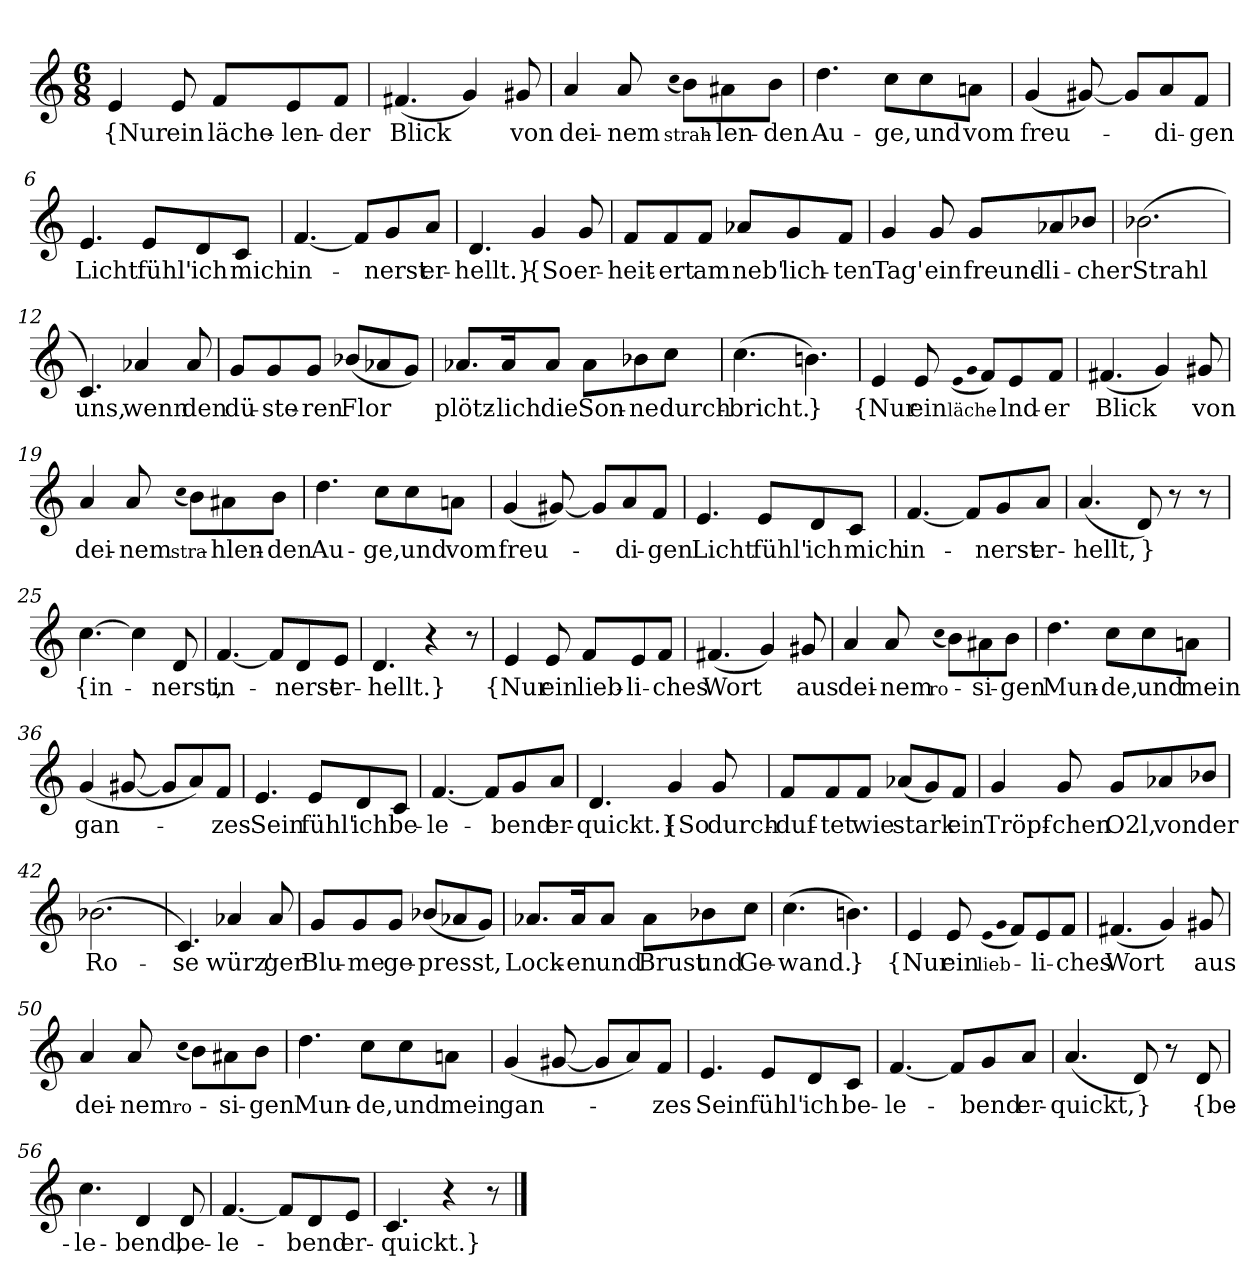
**kern	**text
*part1	*part1
*staff1	*staff1
*clefG2	*
*k[]	*
*M6/8	*
=1	=1
4e	{Nur
8e	ein
8f/L	läche-
8e/	-len-
8f/J	-der
=2	=2
(4.f#X	Blick
4g)	.
8g#X	von
=3	=3
4a	dei-
8a	-nem
(qcc	strah-
8b\L)	.
8a#X\	-len-
8b\J	-den
=4	=4
4.dd	Au-
8cc\L	-ge,
8cc\	und
8an\J	vom
=5	=5
(4g	freu-
[8g#X)	.
8g#/L]	.
8a/	-di-
8f/J	-gen
=6	=6
4.e	Licht
8e/L	fühl'
8d/	ich
8c/J	mich
=7	=7
[4.f	in-
8f/L]	.
8g/	-nerst
8a/J	er-
=8	=8
4.d	hellt.}
4g	{So
8g	er-
=9	=9
8f/L	-heit-
8f/	-ert
8f/J	am
8a-X/L	neb'
8g/	lich-
8f/J	-ten
=10	=10
4g	Tag'
8g	ein
8g/L	freund-
8a-X/	-li-
8b-X/J	-cher
=11	=11
(2.b-X	Strahl
=12	=12
4.c)	uns,
4a-X	wenn
8a-	den
=13	=13
8g/L	dü-
8g/	-ste-
8g/J	-ren
(8b-X/L	Flor
8a-X/	.
8g/J)	.
=14	=14
8.a-X/L	plötz-
16a-/K	lich
8a-/J	die
8a-\L	Son-
8b-X\	-ne
8cc\J	durch-
=15	=15
(4.cc	bricht.
4.bn)	}
=17	=17
4e	{Nur
8e	ein
(qe	läche-
qg	.
8f/L)	.
8e/	-lnd-
8f/J	-er
=18	=18
(4.f#X	Blick
4g)	.
8g#X	von
=19	=19
4a	dei-
8a	-nem
(qcc	stra-
8b\L)	.
8a#X\	-hlen-
8b\J	-den
=20	=20
4.dd	Au-
8cc\L	-ge,
8cc\	und
8an\J	vom
=21	=21
(4g	freu-
[8g#X)	.
8g#/L]	.
8a/	-di-
8f/J	-gen
=22	=22
4.e	Licht
8e/L	fühl'
8d/	ich
8c/J	mich
=23	=23
[4.f	in-
8f/L]	.
8g/	-nerst
8a/J	er-
=24	=24
(4.a	hellt,
8d)	}
8r	.
8r	.
=25	=25
[4.cc	{in-
4cc]	.
8d	-nerst,
=26	=26
[4.f	in-
8f/L]	.
8d/	-nerst
8e/J	er-
=27	=27
4.d	-hellt.}
4r	.
8r	.
=32	=32
4e	{Nur
8e	ein
8f/L	lieb-
8e/	-li-
8f/J	-ches
=33	=33
(4.f#X	Wort
4g)	.
8g#X	aus
=34	=34
4a	dei-
8a	-nem
(qcc	ro-
8b\L)	.
8a#X\	-si-
8b\J	-gen
=35	=35
4.dd	Mun-
8cc\L	-de,
8cc\	und
8an\J	mein
=36	=36
(4g	gan-
[8g#X	.
8g#/L]	.
8a/)	.
8f/J	-zes
=37	=37
4.e	Sein
8e/L	fühl'
8d/	ich
8c/J	be-
=38	=38
[4.f	-le-
8f/L]	.
8g/	-bend
8a/J	er-
=39	=39
4.d	-quickt.}
4g	{So
8g	durch-
=40	=40
8f/L	duf-
8f/	-tet
8f/J	wie
(8a-X/L	stark
8g/)	.
8f/J	ein
=41	=41
4g	Tröpf-
8g	-chen
8g/L	O2l,
8a-X/	von
8b-X/J	der
=42	=42
(2.b-X	Ro-
=43	=43
4.c)	-se
4a-X	würz'
8a-	ger
=44	=44
8g/L	Blu-
8g/	-me
8g/J	ge-
(8b-X/L	presst,
8a-X/	.
8g/J)	.
=45	=45
8.a-X/L	Lock-
16a-/K	-en
8a-/J	und
8a-\L	Brust
8b-X\	und
8cc\J	Ge-
=46	=46
(4.cc	-wand.
4.bn)	}
=48	=48
4e	{Nur
8e	ein
(qe	lieb-
qg	.
8f/L)	.
8e/	-li-
8f/J	-ches
=49	=49
(4.f#X	Wort
4g)	.
8g#X	aus
=50	=50
4a	dei-
8a	-nem
(qcc	ro-
8b\L)	.
8a#X\	-si-
8b\J	-gen
=51	=51
4.dd	Mun-
8cc\L	-de,
8cc\	und
8an\J	mein
=52	=52
(4g	gan-
[8g#X	.
8g#/L]	.
8a/)	.
8f/J	-zes
=53	=53
4.e	Sein
8e/L	fühl'
8d/	ich
8c/J	be-
=54	=54
[4.f	-le-
8f/L]	.
8g/	-bend
8a/J	er-
=55	=55
(4.a	-quickt,
8d)	}
8r	.
8d	{be-
=56	=56
4.cc	-le-
4d	-bend,
8d	be-
=57	=57
[4.f	-le-
8f/L]	.
8d/	-bend
8e/J	er-
=58	=58
4.c	-quickt.}
4r	.
8r	.
==	==
*-	*-
